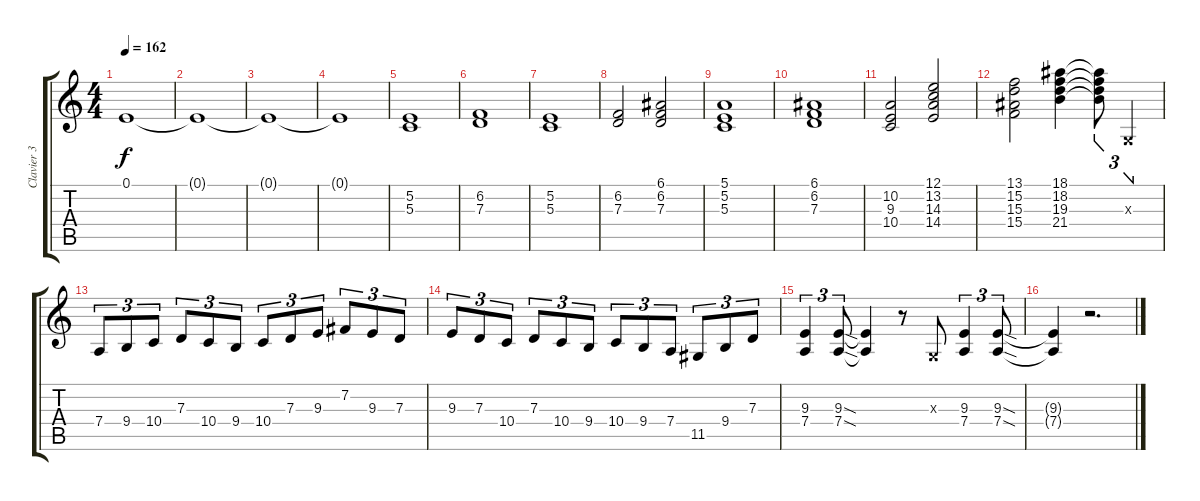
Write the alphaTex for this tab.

\track ("Clavier 3" "Clavier 3") {instrument rockorgan}
\staff {score tabs}
\tuning (E4 B3 G3 D3 A2 E2) {hide}
\ts (4 4)
\tempo 162
\clef g2
\ks c
0.1{t}.1{dy f} |
0.1{t}.1 |
0.1{t}.1 |
0.1{t}.1 |
(5.2 5.3).1{instrument rockorgan} |
(6.2 7.3).1 |
(5.2 5.3).1 |
(6.2 7.3).2 (6.1 6.2 7.3).2 |
(5.1 5.2 5.3).1 |
(6.1 6.2 7.3).1 |
(10.2 9.3 10.4).2 (12.1 13.2 14.3 14.4).2 |
(13.1 15.2 15.3 15.4).2 (18.1 18.2 19.3 21.4).4 (18.1{t} 18.2{t} 19.3{t} 21.4{t}).8{tu (3 2)} 0.3{x}.4{tu (3 2)} |
7.4.8{tu (3 2)} 9.4.8{tu (3 2)} 10.4.8{tu (3 2)} 7.3.8{tu (3 2)} 10.4.8{tu (3 2)} 9.4.8{tu (3 2)} 10.4.8{tu (3 2)} 7.3.8{tu (3 2)} 9.3.8{tu (3 2)} 7.2.8{tu (3 2)} 9.3.8{tu (3 2)} 7.3.8{tu (3 2)} |
9.3.8{tu (3 2)} 7.3.8{tu (3 2)} 10.4.8{tu (3 2)} 7.3.8{tu (3 2)} 10.4.8{tu (3 2)} 9.4.8{tu (3 2)} 10.4.8{tu (3 2)} 9.4.8{tu (3 2)} 7.4.8{tu (3 2)} 11.5.8{tu (3 2)} 9.4.8{tu (3 2)} 7.3.8{tu (3 2)} |
(9.3 7.4).4{tu (3 2)} (9.3{sod} 7.4{sod}).8{tu (3 2)} (9.3{t} 7.4{t}).4 r.8 0.3{x}.8 (9.3 7.4).4{tu (3 2)} (9.3{sod} 7.4{sod}).8{tu (3 2)} |
(9.3{t} 7.4{t}).4 r.2{d}
